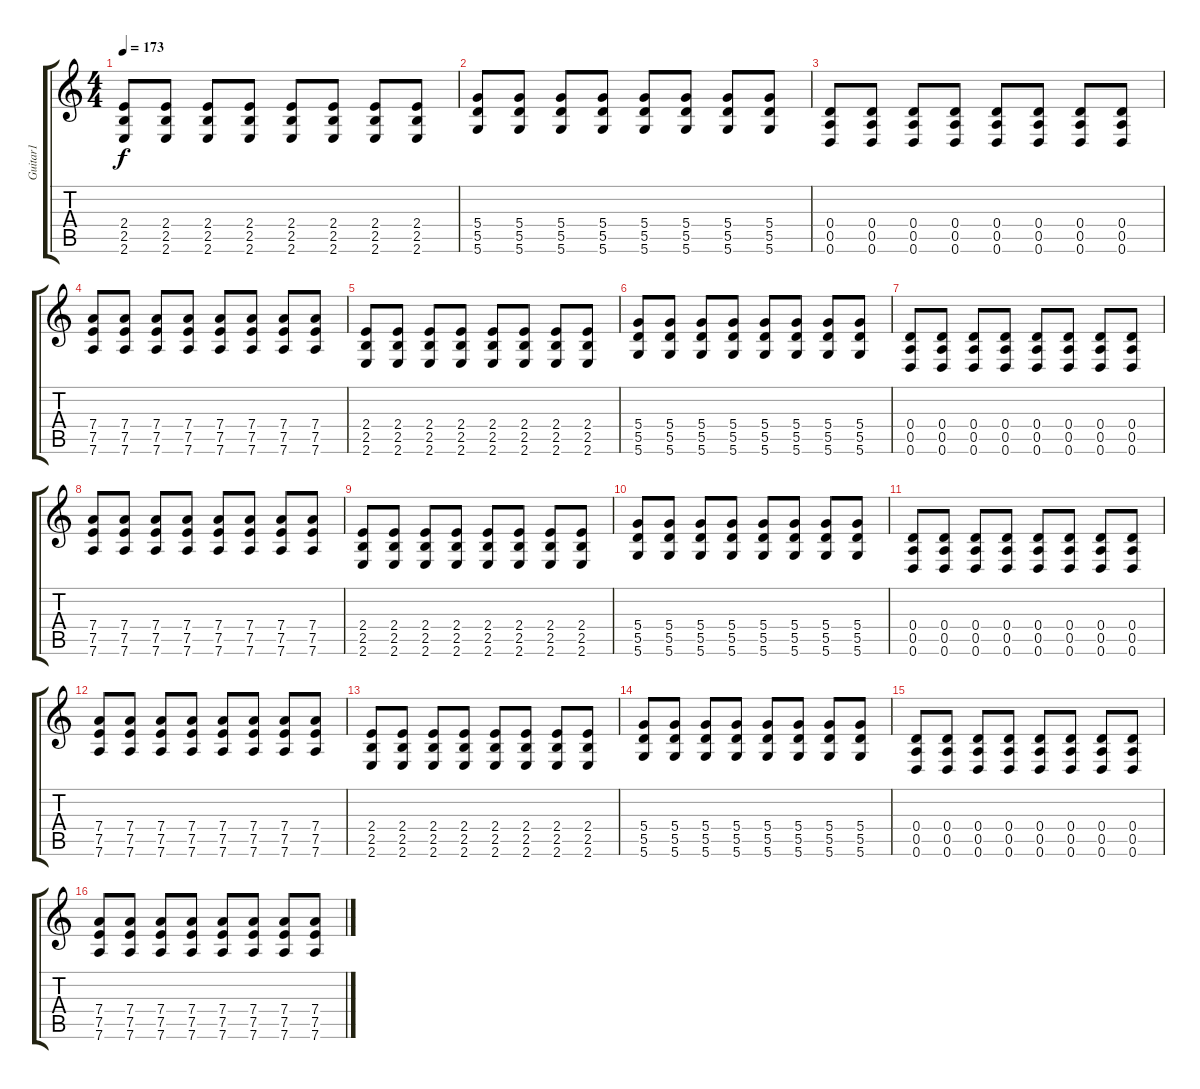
\track ("Guitar1" "Guitar1") {instrument overdrivenguitar}
\staff {score tabs}
\tuning (E4 B3 G3 D3 A2 D2) {hide}
\ts (4 4)
\tempo 173
\clef g2
\ks c
(2.4 2.5 2.6).8{dy f} (2.4 2.5 2.6).8 (2.4 2.5 2.6).8 (2.4 2.5 2.6).8 (2.4 2.5 2.6).8 (2.4 2.5 2.6).8 (2.4 2.5 2.6).8 (2.4 2.5 2.6).8 |
(5.4 5.5 5.6).8 (5.4 5.5 5.6).8 (5.4 5.5 5.6).8 (5.4 5.5 5.6).8 (5.4 5.5 5.6).8 (5.4 5.5 5.6).8 (5.4 5.5 5.6).8 (5.4 5.5 5.6).8 |
(0.4 0.5 0.6).8 (0.4 0.5 0.6).8 (0.4 0.5 0.6).8 (0.4 0.5 0.6).8 (0.4 0.5 0.6).8 (0.4 0.5 0.6).8 (0.4 0.5 0.6).8 (0.4 0.5 0.6).8 |
(7.4 7.5 7.6).8 (7.4 7.5 7.6).8 (7.4 7.5 7.6).8 (7.4 7.5 7.6).8 (7.4 7.5 7.6).8 (7.4 7.5 7.6).8 (7.4 7.5 7.6).8 (7.4 7.5 7.6).8 |
(2.4 2.5 2.6).8 (2.4 2.5 2.6).8 (2.4 2.5 2.6).8 (2.4 2.5 2.6).8 (2.4 2.5 2.6).8 (2.4 2.5 2.6).8 (2.4 2.5 2.6).8 (2.4 2.5 2.6).8 |
(5.4 5.5 5.6).8 (5.4 5.5 5.6).8 (5.4 5.5 5.6).8 (5.4 5.5 5.6).8 (5.4 5.5 5.6).8 (5.4 5.5 5.6).8 (5.4 5.5 5.6).8 (5.4 5.5 5.6).8 |
(0.4 0.5 0.6).8 (0.4 0.5 0.6).8 (0.4 0.5 0.6).8 (0.4 0.5 0.6).8 (0.4 0.5 0.6).8 (0.4 0.5 0.6).8 (0.4 0.5 0.6).8 (0.4 0.5 0.6).8 |
(7.4 7.5 7.6).8 (7.4 7.5 7.6).8 (7.4 7.5 7.6).8 (7.4 7.5 7.6).8 (7.4 7.5 7.6).8 (7.4 7.5 7.6).8 (7.4 7.5 7.6).8 (7.4 7.5 7.6).8 |
(2.4 2.5 2.6).8 (2.4 2.5 2.6).8 (2.4 2.5 2.6).8 (2.4 2.5 2.6).8 (2.4 2.5 2.6).8 (2.4 2.5 2.6).8 (2.4 2.5 2.6).8 (2.4 2.5 2.6).8 |
(5.4 5.5 5.6).8 (5.4 5.5 5.6).8 (5.4 5.5 5.6).8 (5.4 5.5 5.6).8 (5.4 5.5 5.6).8 (5.4 5.5 5.6).8 (5.4 5.5 5.6).8 (5.4 5.5 5.6).8 |
(0.4 0.5 0.6).8 (0.4 0.5 0.6).8 (0.4 0.5 0.6).8 (0.4 0.5 0.6).8 (0.4 0.5 0.6).8 (0.4 0.5 0.6).8 (0.4 0.5 0.6).8 (0.4 0.5 0.6).8 |
(7.4 7.5 7.6).8 (7.4 7.5 7.6).8 (7.4 7.5 7.6).8 (7.4 7.5 7.6).8 (7.4 7.5 7.6).8 (7.4 7.5 7.6).8 (7.4 7.5 7.6).8 (7.4 7.5 7.6).8 |
(2.4 2.5 2.6).8{balance 8} (2.4 2.5 2.6).8 (2.4 2.5 2.6).8 (2.4 2.5 2.6).8 (2.4 2.5 2.6).8 (2.4 2.5 2.6).8 (2.4 2.5 2.6).8 (2.4 2.5 2.6).8 |
(5.4 5.5 5.6).8 (5.4 5.5 5.6).8 (5.4 5.5 5.6).8 (5.4 5.5 5.6).8 (5.4 5.5 5.6).8 (5.4 5.5 5.6).8 (5.4 5.5 5.6).8 (5.4 5.5 5.6).8 |
(0.4 0.5 0.6).8 (0.4 0.5 0.6).8 (0.4 0.5 0.6).8 (0.4 0.5 0.6).8 (0.4 0.5 0.6).8 (0.4 0.5 0.6).8 (0.4 0.5 0.6).8 (0.4 0.5 0.6).8 |
(7.4 7.5 7.6).8 (7.4 7.5 7.6).8 (7.4 7.5 7.6).8 (7.4 7.5 7.6).8 (7.4 7.5 7.6).8 (7.4 7.5 7.6).8 (7.4 7.5 7.6).8 (7.4 7.5 7.6).8
